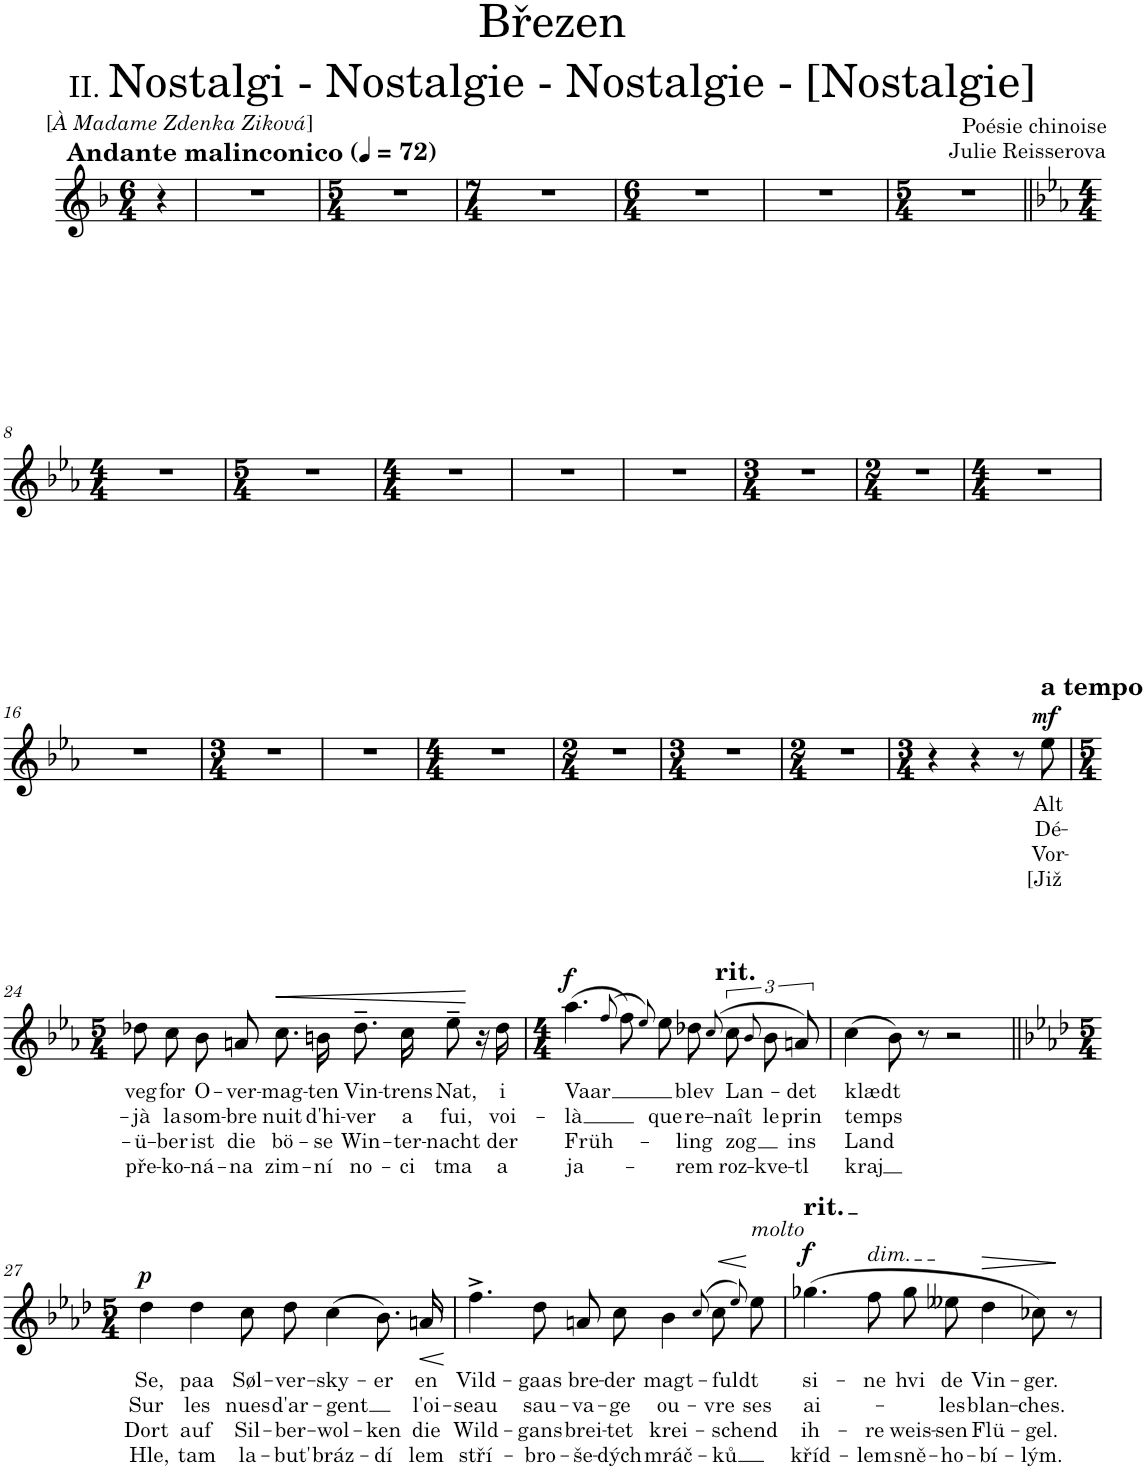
**kern	**text	**text	**text	**text	**dynam
*part1	*part1	*part1	*part1	*part1	*part1
*staff1	*staff1	*staff1	*staff1	*staff1	*staff1
*I"Voice	*	*	*	*	*
*I'Vo.	*	*	*	*	*
*clefG2	*	*	*	*	*
*k[b-]	*	*	*	*	*
*M6/4	*	*	*	*	*
*MM72	*	*	*	*	*
=1	=1	=1	=1	=1	=1
!LO:TX:a:t=[	!	!	!	!	!
!LO:TX:a:i:t=À Madame Zdenka Ziková	!	!	!	!	!
!LO:TX:a:t=]	!	!	!	!	!
!LO:TX:a:B:t=Andante malinconico	!	!	!	!	!
4r	.	.	.	.	.
=2	=2	=2	=2	=2	=2
1.r	.	.	.	.	.
=3	=3	=3	=3	=3	=3
*M5/4	*	*	*	*	*
4%5r	.	.	.	.	.
=4	=4	=4	=4	=4	=4
*M7/4	*	*	*	*	*
1..r	.	.	.	.	.
=5	=5	=5	=5	=5	=5
*M6/4	*	*	*	*	*
1.r	.	.	.	.	.
=6	=6	=6	=6	=6	=6
1.r	.	.	.	.	.
=7	=7	=7	=7	=7	=7
*M5/4	*	*	*	*	*
4%5r	.	.	.	.	.
!!LO:LB:g=z
=8||	=8||	=8||	=8||	=8||	=8||
*k[b-e-a-]	*	*	*	*	*
*M4/4	*	*	*	*	*
1r	.	.	.	.	.
=9	=9	=9	=9	=9	=9
*M5/4	*	*	*	*	*
4%5r	.	.	.	.	.
=10	=10	=10	=10	=10	=10
*M4/4	*	*	*	*	*
1r	.	.	.	.	.
=11	=11	=11	=11	=11	=11
1r	.	.	.	.	.
=12	=12	=12	=12	=12	=12
1r	.	.	.	.	.
=13	=13	=13	=13	=13	=13
*M3/4	*	*	*	*	*
2.r	.	.	.	.	.
=14	=14	=14	=14	=14	=14
*M2/4	*	*	*	*	*
2r	.	.	.	.	.
=15	=15	=15	=15	=15	=15
*M4/4	*	*	*	*	*
1r	.	.	.	.	.
!!LO:LB:g=z
=16	=16	=16	=16	=16	=16
1r	.	.	.	.	.
=17	=17	=17	=17	=17	=17
*M3/4	*	*	*	*	*
2.r	.	.	.	.	.
=18	=18	=18	=18	=18	=18
2.r	.	.	.	.	.
=19	=19	=19	=19	=19	=19
*M4/4	*	*	*	*	*
1r	.	.	.	.	.
=20	=20	=20	=20	=20	=20
*M2/4	*	*	*	*	*
2r	.	.	.	.	.
=21	=21	=21	=21	=21	=21
*M3/4	*	*	*	*	*
2.r	.	.	.	.	.
=22	=22	=22	=22	=22	=22
*M2/4	*	*	*	*	*
2r	.	.	.	.	.
=23	=23	=23	=23	=23	=23
*M3/4	*	*	*	*	*
4r	.	.	.	.	.
4r	.	.	.	.	.
8r	.	.	.	.	.
!LO:TX:a:B:t=a tempo	!	!	!	!	!
!	!LO:LY:b	!LO:LY:b	!LO:LY:b	!LO:LY:b	!LO:DY:a
8ee-\	Alt	Dé-	Vor-	[Již	mf
!!LO:LB:g=z
=24	=24	=24	=24	=24	=24
*M5/4	*	*	*	*	*
!	!LO:LY:b	!LO:LY:b	!LO:LY:b	!LO:LY:b	!
8dd-X\L	veg	-jà	-ü-	pře-	.
!	!LO:LY:b	!LO:LY:b	!LO:LY:b	!LO:LY:b	!
8cc\	for	la	-ber	-ko-	.
!	!LO:LY:b	!LO:LY:b	!LO:LY:b	!LO:LY:b	!
8b-\	O-	som-	ist	-ná-	.
!	!LO:LY:b	!LO:LY:b	!LO:LY:b	!LO:LY:b	!
8an\J	-ver-	-bre	die	-na	.
!	!LO:LY:b	!LO:LY:b	!LO:LY:b	!LO:LY:b	!LO:HP:b
8.cc\L	-mag-	nuit	bö-	zim-	<
!	!LO:LY:b	!LO:LY:b	!LO:LY:b	!LO:LY:b	!
16bn\k	-ten	d'hi-	-se	-ní	.
!	!LO:LY:b	!LO:LY:b	!LO:LY:b	!LO:LY:b	!
8.dd-~\	Vin-	-ver	Win-	no-	.
!	!LO:LY:b	!LO:LY:b	!LO:LY:b	!LO:LY:b	!
16cc\k	-trens	a	-ter-	-ci	.
!	!LO:LY:b	!LO:LY:b	!LO:LY:b	!LO:LY:b	!
8ee-~\J	Nat,	fui,	-nacht	tma	.
16r	.	.	.	.	[
!	!LO:LY:b	!LO:LY:b	!LO:LY:b	!LO:LY:b	!
16dd-\	i	voi-	der	a	.
=25	=25	=25	=25	=25	=25
*M4/4	*	*	*	*	*
!	!LO:LY:b	!LO:LY:b	!LO:LY:b	!LO:LY:b	!LO:DY:a
(4.aa-\	Vaar	-là	Früh-	ja-	f
(8qff/	.	.	.	.	.
8ff\)	.	.	.	.	.
8qee-/)	.	.	.	.	.
!	!	!LO:LY:b	!	!	!
8ee-\L	.	que	.	.	.
!	!LO:LY:b	!LO:LY:b	!LO:LY:b	!LO:LY:b	!
8dd-X\J	blev	re-	-ling	-rem	.
(8qcc/	.	.	.	.	.
!LO:TX:a:t=rit.	!	!	!	!	!
!	!LO:LY:b	!LO:LY:b	!LO:LY:b	!LO:LY:b	!
12cc\L	Lan-	-naît	zog	roz-	.
8qb-\	.	.	.	.	.
!	!	!LO:LY:b	!	!LO:LY:b	!
12b-\	.	le	.	-kve-	.
!	!LO:LY:b	!LO:LY:b	!LO:LY:b	!LO:LY:b	!
12an\J)	-det	prin	ins	-tl	.
=26	=26	=26	=26	=26	=26
!	!LO:LY:b	!LO:LY:b	!LO:LY:b	!LO:LY:b	!
(4cc\	klædt	temps	Land	kraj	.
8b-\)	.	.	.	.	.
8r	.	.	.	.	.
2r	.	.	.	.	.
!!LO:LB:g=z
=27||	=27||	=27||	=27||	=27||	=27||
*k[b-e-a-d-]	*	*	*	*	*
*M5/4	*	*	*	*	*
!	!LO:LY:b	!LO:LY:b	!LO:LY:b	!LO:LY:b	!LO:DY:a
4dd-\	Se,	Sur	Dort	Hle,	p
!	!LO:LY:b	!LO:LY:b	!LO:LY:b	!LO:LY:b	!
4dd-\	paa	les	auf	tam	.
!	!LO:LY:b	!LO:LY:b	!LO:LY:b	!LO:LY:b	!
8cc\L	Søl-	nues	Sil-	la-	.
!	!LO:LY:b	!LO:LY:b	!LO:LY:b	!LO:LY:b	!
8dd-\J	-ver-	d'ar-	-ber-	-but'	.
!	!LO:LY:b	!LO:LY:b	!LO:LY:b	!LO:LY:b	!
(4cc\	-sky-	-gent	-wol-	bráz-	.
!	!LO:LY:b	!	!LO:LY:b	!LO:LY:b	!
8.b-/L)	-er	.	-ken	-dí	.
!	!LO:LY:b	!LO:LY:b	!LO:LY:b	!LO:LY:b	!LO:HP:b
16an/Jk	en	l'oi-	die	lem	<
.	.	.	.	.	[
=28	=28	=28	=28	=28	=28
!	!LO:LY:b	!LO:LY:b	!LO:LY:b	!LO:LY:b	!
4.ff^\	Vild-	-seau	Wild-	stří-	.
!	!LO:LY:b	!LO:LY:b	!LO:LY:b	!LO:LY:b	!
8dd-\	-gaas	sau-	-gans	-bro-	.
!	!LO:LY:b	!LO:LY:b	!LO:LY:b	!LO:LY:b	!
8an\L	bre-	-va-	brei-	-še-	.
!	!LO:LY:b	!LO:LY:b	!LO:LY:b	!LO:LY:b	!
8cc\J	-der	-ge	-tet	-dých	.
!	!LO:LY:b	!LO:LY:b	!LO:LY:b	!LO:LY:b	!
4b-\	magt-	ou-	krei-	mráč-	.
(8qcc/	.	.	.	.	.
!	!LO:LY:b	!LO:LY:b	!LO:LY:b	!LO:LY:b	!
8cc\L	-fuldt	-vre	-schend	-ků	.
8qee-\)	.	.	.	.	.
!LO:TX:a:i:t=molto	!	!	!	!	!
!	!	!LO:LY:b	!	!	!
8ee-\J	.	ses	.	.	.
=29	=29	=29	=29	=29	=29
!LO:TX:a:t=rit.	!	!	!	!	!
!	!LO:LY:b	!LO:LY:b	!LO:LY:b	!LO:LY:b	!LO:DY:a
(4.gg-X\	si-	ai-	ih-	kříd-	f
!LO:TX:a:i:t=dim.	!	!	!	!	!
!	!LO:LY:b	!	!LO:LY:b	!LO:LY:b	!
8ff\	-ne	.	-re	-lem	.
!	!LO:LY:b	!	!LO:LY:b	!LO:LY:b	!
8gg-\L	hvi	.	weis-	sně-	.
!	!LO:LY:b	!LO:LY:b	!LO:LY:b	!LO:LY:b	!
8ee--X\J	-de	-les	-sen	-ho-	.
!	!LO:LY:b	!LO:LY:b	!LO:LY:b	!LO:LY:b	!LO:HP:b
4dd-\	Vin-	blan-	Flü-	-bí-	>
!	!LO:LY:b	!LO:LY:b	!LO:LY:b	!LO:LY:b	!
8cc-X\)	-ger.	-ches.	-gel.	-lým.	.
8r	.	.	.	.	]
=	=	=	=	=	=
*-	*-	*-	*-	*-	*-
